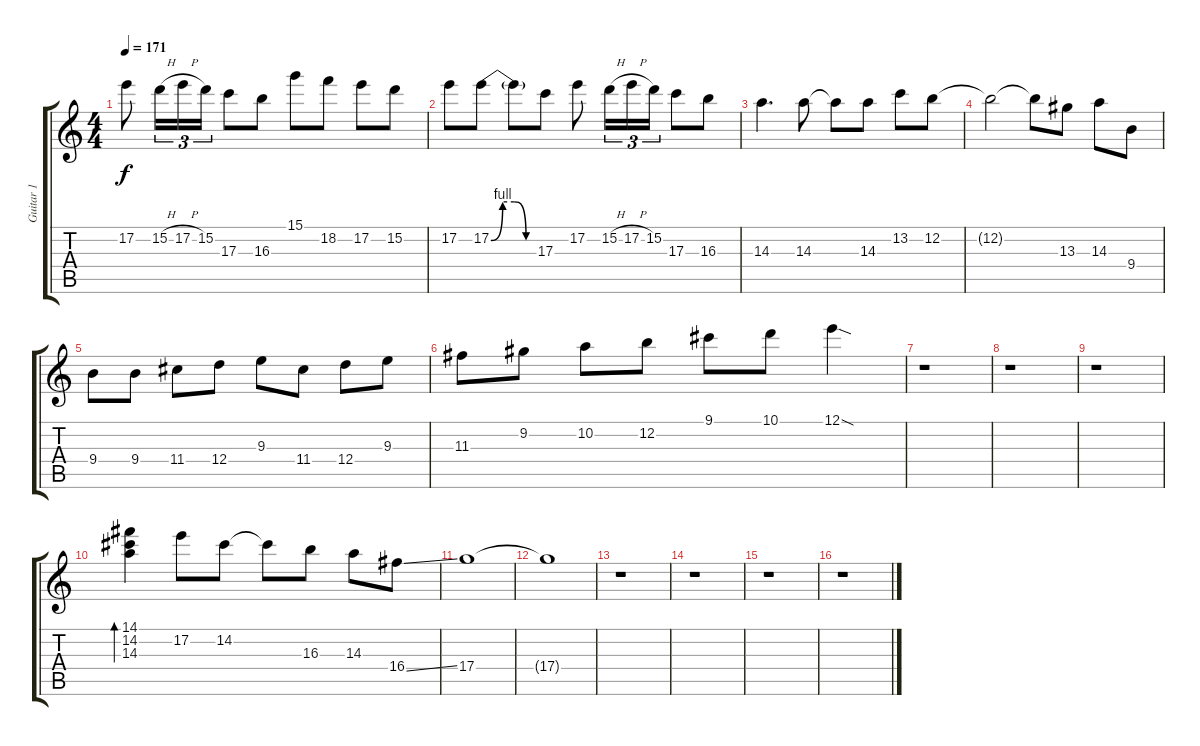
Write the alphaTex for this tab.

\track ("Guitar 1" "Guitar 1") {instrument electricguitarclean}
\staff {score tabs}
\tuning (E4 B3 G3 D3 A2 E2) {hide}
\ts (4 4)
\tempo 171
\clef g2
\ks c
17.2.8{dy f} 15.2{h}.16{tu (3 2)} 17.2{h}.16{tu (3 2)} 15.2.16{tu (3 2)} 17.3.8 16.3.8 15.1.8 18.2.8 17.2.8 15.2.8 |
17.2.8 17.2{be (custom 0 0 15 4 30 4 45 0 60 0)}.8 17.2{t}.8 17.3.8 17.2.8 15.2{h}.16{tu (3 2)} 17.2{h}.16{tu (3 2)} 15.2.16{tu (3 2)} 17.3.8 16.3.8 |
14.3.4{d} 14.3.8 14.3{t}.8 14.3.8 13.2.8 12.2.8 |
12.2{t}.2 12.2{t}.8 13.3.8 14.3.8 9.4.8 |
9.4.8 9.4.8 11.4.8 12.4.8 9.3.8 11.4.8 12.4.8 9.3.8 |
11.3.8 9.2.8 10.2.8 12.2.8 9.1.8 10.1.8 12.1{sod}.4 |
r.1 |
r.1 |
r.1 |
(14.1 14.2 14.3).4{bd 240 instrument electricguitarclean} 17.2.8 14.2.8 14.2{t}.8 16.3.8 14.3.8 16.4{ss}.8 |
17.4.1 |
17.4{t}.1 |
r.1 |
r.1 |
r.1 |
r.1
